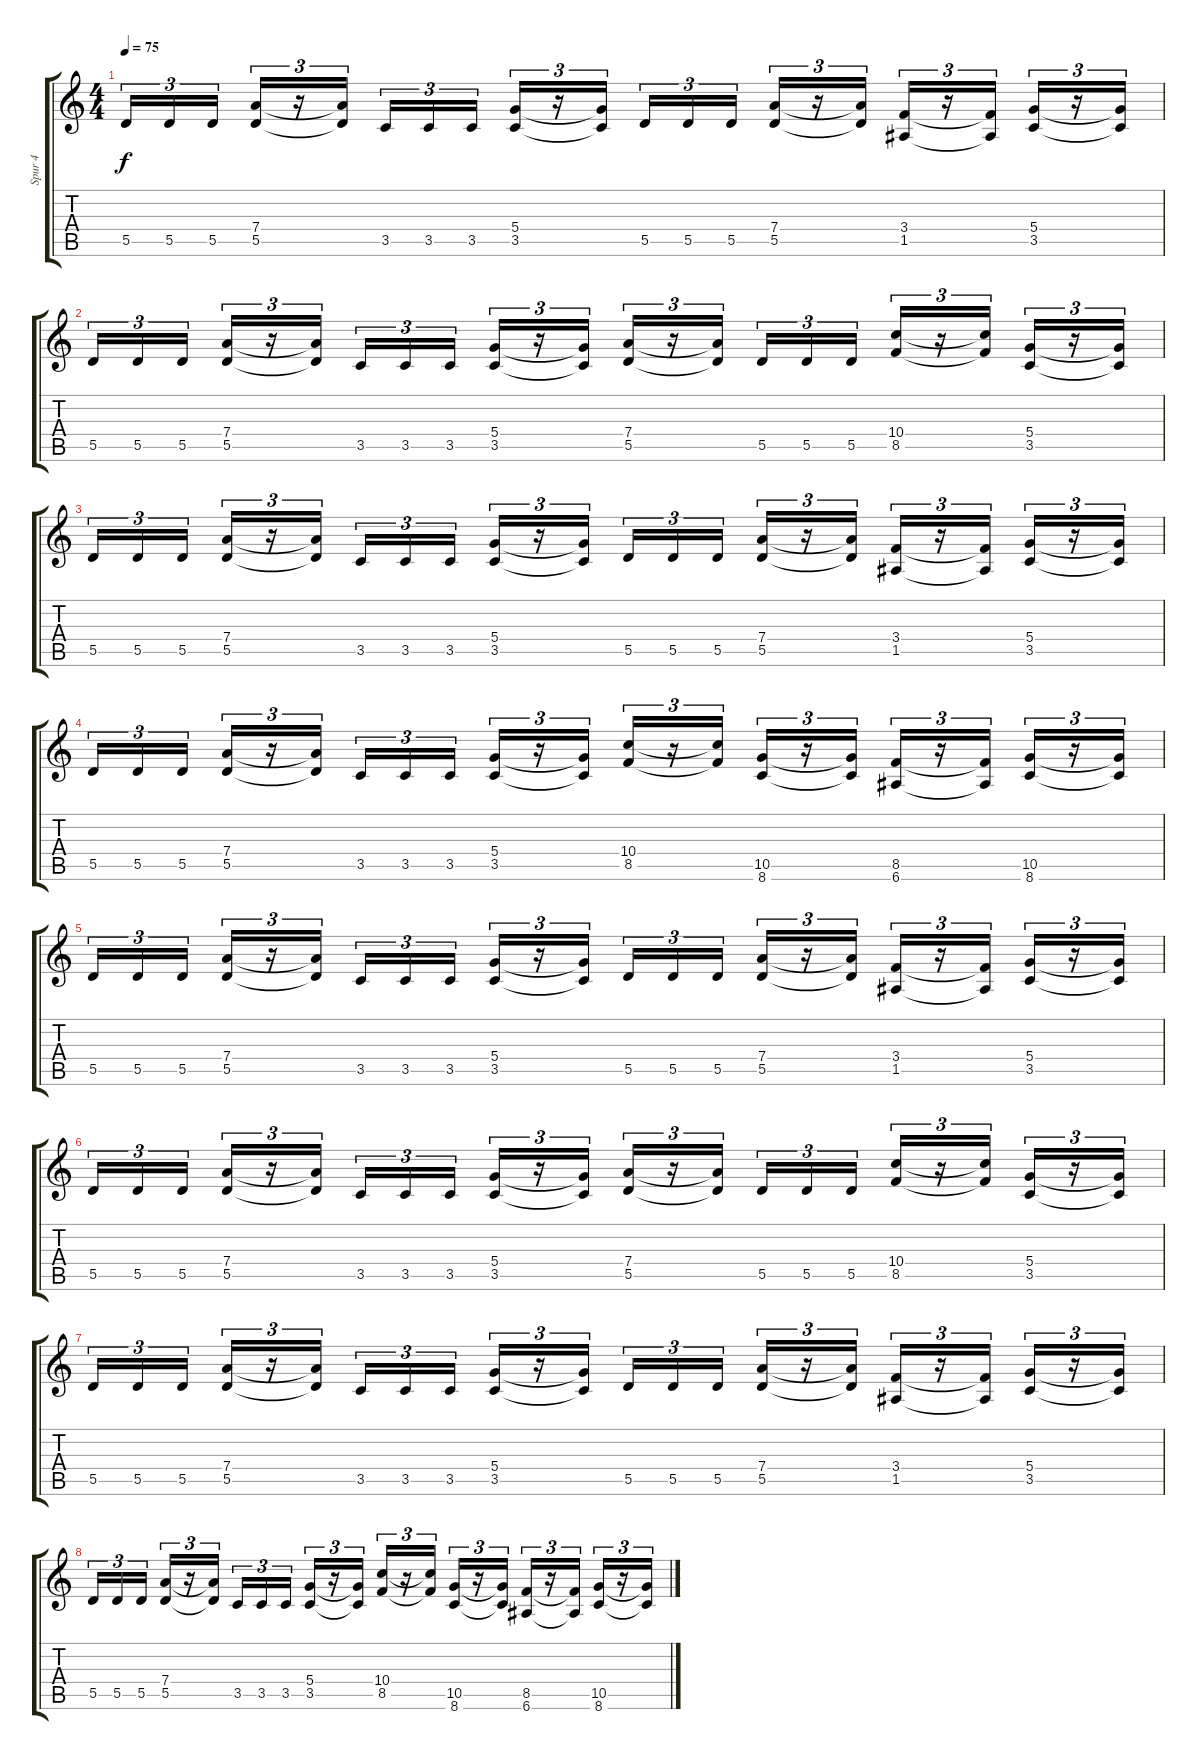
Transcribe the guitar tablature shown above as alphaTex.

\track ("Spur 4" "Spur 4") {instrument distortionguitar}
\staff {score tabs}
\tuning (E4 B3 G3 D3 A2 E2) {hide}
\ts (4 4)
\tempo 75
\clef g2
\ks c
5.5.16{tu (3 2) dy f instrument distortionguitar} 5.5.16{tu (3 2)} 5.5.16{tu (3 2)} (7.4 5.5).16{tu (3 2)} r.16{tu (3 2)} (7.4{t} 5.5{t}).16{tu (3 2)} 3.5.16{tu (3 2)} 3.5.16{tu (3 2)} 3.5.16{tu (3 2)} (5.4 3.5).16{tu (3 2)} r.16{tu (3 2)} (5.4{t} 3.5{t}).16{tu (3 2)} 5.5.16{tu (3 2)} 5.5.16{tu (3 2)} 5.5.16{tu (3 2)} (7.4 5.5).16{tu (3 2)} r.16{tu (3 2)} (7.4{t} 5.5{t}).16{tu (3 2)} (3.4 1.5).16{tu (3 2)} r.16{tu (3 2)} (3.4{t} 1.5{t}).16{tu (3 2)} (5.4 3.5).16{tu (3 2)} r.16{tu (3 2)} (5.4{t} 3.5{t}).16{tu (3 2)} |
5.5.16{tu (3 2)} 5.5.16{tu (3 2)} 5.5.16{tu (3 2)} (7.4 5.5).16{tu (3 2)} r.16{tu (3 2)} (7.4{t} 5.5{t}).16{tu (3 2)} 3.5.16{tu (3 2)} 3.5.16{tu (3 2)} 3.5.16{tu (3 2)} (5.4 3.5).16{tu (3 2)} r.16{tu (3 2)} (5.4{t} 3.5{t}).16{tu (3 2)} (7.4 5.5).16{tu (3 2)} r.16{tu (3 2)} (7.4{t} 5.5{t}).16{tu (3 2)} 5.5.16{tu (3 2)} 5.5.16{tu (3 2)} 5.5.16{tu (3 2)} (10.4 8.5).16{tu (3 2)} r.16{tu (3 2)} (10.4{t} 8.5{t}).16{tu (3 2)} (5.4 3.5).16{tu (3 2)} r.16{tu (3 2)} (5.4{t} 3.5{t}).16{tu (3 2)} |
5.5.16{tu (3 2)} 5.5.16{tu (3 2)} 5.5.16{tu (3 2)} (7.4 5.5).16{tu (3 2)} r.16{tu (3 2)} (7.4{t} 5.5{t}).16{tu (3 2)} 3.5.16{tu (3 2)} 3.5.16{tu (3 2)} 3.5.16{tu (3 2)} (5.4 3.5).16{tu (3 2)} r.16{tu (3 2)} (5.4{t} 3.5{t}).16{tu (3 2)} 5.5.16{tu (3 2)} 5.5.16{tu (3 2)} 5.5.16{tu (3 2)} (7.4 5.5).16{tu (3 2)} r.16{tu (3 2)} (7.4{t} 5.5{t}).16{tu (3 2)} (3.4 1.5).16{tu (3 2)} r.16{tu (3 2)} (3.4{t} 1.5{t}).16{tu (3 2)} (5.4 3.5).16{tu (3 2)} r.16{tu (3 2)} (5.4{t} 3.5{t}).16{tu (3 2)} |
5.5.16{tu (3 2)} 5.5.16{tu (3 2)} 5.5.16{tu (3 2)} (7.4 5.5).16{tu (3 2)} r.16{tu (3 2)} (7.4{t} 5.5{t}).16{tu (3 2)} 3.5.16{tu (3 2)} 3.5.16{tu (3 2)} 3.5.16{tu (3 2)} (5.4 3.5).16{tu (3 2)} r.16{tu (3 2)} (5.4{t} 3.5{t}).16{tu (3 2)} (10.4 8.5).16{tu (3 2)} r.16{tu (3 2)} (10.4{t} 8.5{t}).16{tu (3 2)} (10.5 8.6).16{tu (3 2)} r.16{tu (3 2)} (10.5{t} 8.6{t}).16{tu (3 2)} (8.5 6.6).16{tu (3 2)} r.16{tu (3 2)} (8.5{t} 6.6{t}).16{tu (3 2)} (10.5 8.6).16{tu (3 2)} r.16{tu (3 2)} (10.5{t} 8.6{t}).16{tu (3 2)} |
5.5.16{tu (3 2)} 5.5.16{tu (3 2)} 5.5.16{tu (3 2)} (7.4 5.5).16{tu (3 2)} r.16{tu (3 2)} (7.4{t} 5.5{t}).16{tu (3 2)} 3.5.16{tu (3 2)} 3.5.16{tu (3 2)} 3.5.16{tu (3 2)} (5.4 3.5).16{tu (3 2)} r.16{tu (3 2)} (5.4{t} 3.5{t}).16{tu (3 2)} 5.5.16{tu (3 2)} 5.5.16{tu (3 2)} 5.5.16{tu (3 2)} (7.4 5.5).16{tu (3 2)} r.16{tu (3 2)} (7.4{t} 5.5{t}).16{tu (3 2)} (3.4 1.5).16{tu (3 2)} r.16{tu (3 2)} (3.4{t} 1.5{t}).16{tu (3 2)} (5.4 3.5).16{tu (3 2)} r.16{tu (3 2)} (5.4{t} 3.5{t}).16{tu (3 2)} |
5.5.16{tu (3 2)} 5.5.16{tu (3 2)} 5.5.16{tu (3 2)} (7.4 5.5).16{tu (3 2)} r.16{tu (3 2)} (7.4{t} 5.5{t}).16{tu (3 2)} 3.5.16{tu (3 2)} 3.5.16{tu (3 2)} 3.5.16{tu (3 2)} (5.4 3.5).16{tu (3 2)} r.16{tu (3 2)} (5.4{t} 3.5{t}).16{tu (3 2)} (7.4 5.5).16{tu (3 2)} r.16{tu (3 2)} (7.4{t} 5.5{t}).16{tu (3 2)} 5.5.16{tu (3 2)} 5.5.16{tu (3 2)} 5.5.16{tu (3 2)} (10.4 8.5).16{tu (3 2)} r.16{tu (3 2)} (10.4{t} 8.5{t}).16{tu (3 2)} (5.4 3.5).16{tu (3 2)} r.16{tu (3 2)} (5.4{t} 3.5{t}).16{tu (3 2)} |
5.5.16{tu (3 2)} 5.5.16{tu (3 2)} 5.5.16{tu (3 2)} (7.4 5.5).16{tu (3 2)} r.16{tu (3 2)} (7.4{t} 5.5{t}).16{tu (3 2)} 3.5.16{tu (3 2)} 3.5.16{tu (3 2)} 3.5.16{tu (3 2)} (5.4 3.5).16{tu (3 2)} r.16{tu (3 2)} (5.4{t} 3.5{t}).16{tu (3 2)} 5.5.16{tu (3 2)} 5.5.16{tu (3 2)} 5.5.16{tu (3 2)} (7.4 5.5).16{tu (3 2)} r.16{tu (3 2)} (7.4{t} 5.5{t}).16{tu (3 2)} (3.4 1.5).16{tu (3 2)} r.16{tu (3 2)} (3.4{t} 1.5{t}).16{tu (3 2)} (5.4 3.5).16{tu (3 2)} r.16{tu (3 2)} (5.4{t} 3.5{t}).16{tu (3 2)} |
5.5.16{tu (3 2)} 5.5.16{tu (3 2)} 5.5.16{tu (3 2)} (7.4 5.5).16{tu (3 2)} r.16{tu (3 2)} (7.4{t} 5.5{t}).16{tu (3 2)} 3.5.16{tu (3 2)} 3.5.16{tu (3 2)} 3.5.16{tu (3 2)} (5.4 3.5).16{tu (3 2)} r.16{tu (3 2)} (5.4{t} 3.5{t}).16{tu (3 2)} (10.4 8.5).16{tu (3 2)} r.16{tu (3 2)} (10.4{t} 8.5{t}).16{tu (3 2)} (10.5 8.6).16{tu (3 2)} r.16{tu (3 2)} (10.5{t} 8.6{t}).16{tu (3 2)} (8.5 6.6).16{tu (3 2)} r.16{tu (3 2)} (8.5{t} 6.6{t}).16{tu (3 2)} (10.5 8.6).16{tu (3 2)} r.16{tu (3 2)} (10.5{t} 8.6{t}).16{tu (3 2)}
